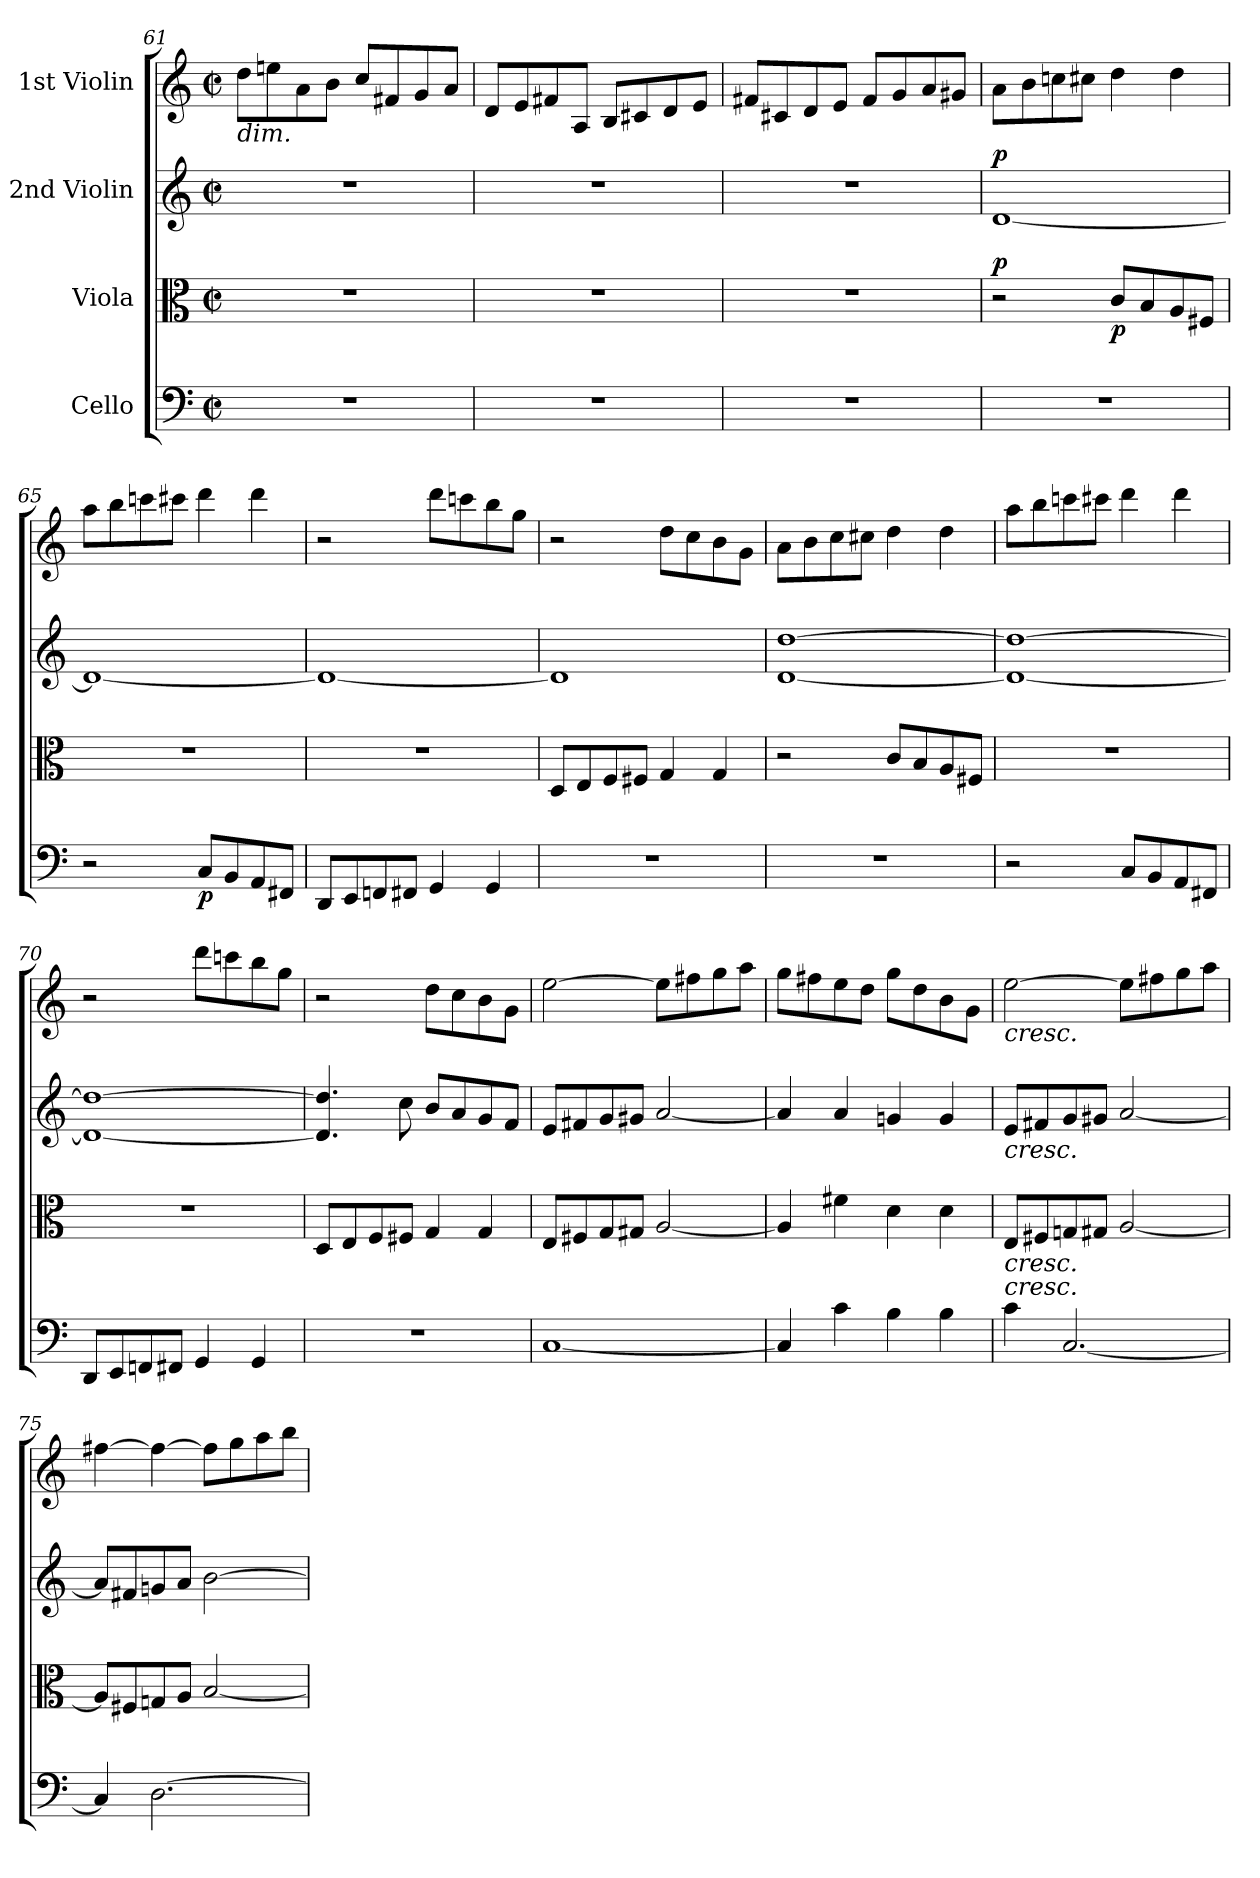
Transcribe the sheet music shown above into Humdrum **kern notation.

**kern	**dynam	**kern	**dynam	**kern	**dynam	**kern
*part4	*part4	*part3	*part3	*part2	*part2	*part1
*staff4	*staff4	*staff3	*staff3	*staff2	*staff2	*staff1
*I"Cello	*	*I"Viola	*	*I"2nd Violin	*	*I"1st Violin
*clefF4	*	*clefC3	*	*clefG2	*	*clefG2
*k[]	*	*k[]	*	*k[]	*	*k[]
*M2/2	*	*M2/2	*	*M2/2	*	*M2/2
*met(c|)	*	*met(c|)	*	*met(c|)	*	*met(c|)
=61	=61	=61	=61	=61	=61	=61
!	!	!	!	!	!	!LO:TX:b:i:t=dim.
1r	.	1r	.	1r	.	8dd\L
.	.	.	.	.	.	8een\
.	.	.	.	.	.	8a\
.	.	.	.	.	.	8b\J
.	.	.	.	.	.	8cc/L
.	.	.	.	.	.	8f#X/
.	.	.	.	.	.	8g/
.	.	.	.	.	.	8a/J
=62	=62	=62	=62	=62	=62	=62
1r	.	1r	.	1r	.	8d/L
.	.	.	.	.	.	8e/
.	.	.	.	.	.	8f#X/
.	.	.	.	.	.	8A/J
.	.	.	.	.	.	8B/L
.	.	.	.	.	.	8c#X/
.	.	.	.	.	.	8d/
.	.	.	.	.	.	8e/J
=63	=63	=63	=63	=63	=63	=63
1r	.	1r	.	1r	.	8f#X/L
.	.	.	.	.	.	8c#X/
.	.	.	.	.	.	8d/
.	.	.	.	.	.	8e/J
.	.	.	.	.	.	8f#/L
.	.	.	.	.	.	8g/
.	.	.	.	.	.	8a/
.	.	.	.	.	.	8g#X/J
=64	=64	=64	=64	=64	=64	=64
!	!	!	!LO:DY:a	!	!LO:DY:a	!
1r	.	2r	p	[1d	p	8a\L
.	.	.	.	.	.	8b\
.	.	.	.	.	.	8ccn\
.	.	.	.	.	.	8cc#X\J
!	!	!	!LO:DY:b	!	!	!
.	.	8c/L	p	.	.	4dd\
.	.	8B/	.	.	.	.
.	.	8A/	.	.	.	4dd\
.	.	8F#X/J	.	.	.	.
=65	=65	=65	=65	=65	=65	=65
2r	.	1r	.	1d_	.	8aa\L
.	.	.	.	.	.	8bb\
.	.	.	.	.	.	8cccn\
.	.	.	.	.	.	8ccc#X\J
!	!LO:DY:b	!	!	!	!	!
8C/L	p	.	.	.	.	4ddd\
8BB/	.	.	.	.	.	.
8AA/	.	.	.	.	.	4ddd\
8FF#X/J	.	.	.	.	.	.
=66	=66	=66	=66	=66	=66	=66
8DD/L	.	1r	.	1d_	.	2r
8EE/	.	.	.	.	.	.
8FFn/	.	.	.	.	.	.
8FF#X/J	.	.	.	.	.	.
4GG/	.	.	.	.	.	8ddd\L
.	.	.	.	.	.	8cccn\
4GG/	.	.	.	.	.	8bb\
.	.	.	.	.	.	8gg\J
=67	=67	=67	=67	=67	=67	=67
1r	.	8D/L	.	1d]	.	2r
.	.	8E/	.	.	.	.
.	.	8F/	.	.	.	.
.	.	8F#X/J	.	.	.	.
.	.	4G/	.	.	.	8dd\L
.	.	.	.	.	.	8cc\
.	.	4G/	.	.	.	8b\
.	.	.	.	.	.	8g\J
=68	=68	=68	=68	=68	=68	=68
1r	.	2r	.	[1d [1dd	.	8a\L
.	.	.	.	.	.	8b\
.	.	.	.	.	.	8cc\
.	.	.	.	.	.	8cc#X\J
.	.	8c/L	.	.	.	4dd\
.	.	8B/	.	.	.	.
.	.	8A/	.	.	.	4dd\
.	.	8F#X/J	.	.	.	.
=69	=69	=69	=69	=69	=69	=69
2r	.	1r	.	1d_ 1dd_	.	8aa\L
.	.	.	.	.	.	8bb\
.	.	.	.	.	.	8cccn\
.	.	.	.	.	.	8ccc#X\J
8C/L	.	.	.	.	.	4ddd\
8BB/	.	.	.	.	.	.
8AA/	.	.	.	.	.	4ddd\
8FF#X/J	.	.	.	.	.	.
=70	=70	=70	=70	=70	=70	=70
8DD/L	.	1r	.	1d_ 1dd_	.	2r
8EE/	.	.	.	.	.	.
8FFn/	.	.	.	.	.	.
8FF#X/J	.	.	.	.	.	.
4GG/	.	.	.	.	.	8ddd\L
.	.	.	.	.	.	8cccn\
4GG/	.	.	.	.	.	8bb\
.	.	.	.	.	.	8gg\J
=71	=71	=71	=71	=71	=71	=71
1r	.	8D/L	.	4.d/] 4.dd/]	.	2r
.	.	8E/	.	.	.	.
.	.	8F/	.	.	.	.
.	.	8F#X/J	.	8cc\	.	.
.	.	4G/	.	8b/L	.	8dd\L
.	.	.	.	8a/	.	8cc\
.	.	4G/	.	8g/	.	8b\
.	.	.	.	8f/J	.	8g\J
=72	=72	=72	=72	=72	=72	=72
[1C	.	8E/L	.	8e/L	.	[2ee\
.	.	8F#X/	.	8f#X/	.	.
.	.	8G/	.	8g/	.	.
.	.	8G#X/J	.	8g#X/J	.	.
.	.	[2A/	.	[2a/	.	8ee\L]
.	.	.	.	.	.	8ff#X\
.	.	.	.	.	.	8gg\
.	.	.	.	.	.	8aa\J
=73	=73	=73	=73	=73	=73	=73
4C/]	.	4A/]	.	4a/]	.	8gg\L
.	.	.	.	.	.	8ff#X\
4c\	.	4f#X\	.	4a/	.	8ee\
.	.	.	.	.	.	8dd\J
4B\	.	4d\	.	4gn/	.	8gg\L
.	.	.	.	.	.	8dd\
4B\	.	4d\	.	4g/	.	8b\
.	.	.	.	.	.	8g\J
=74	=74	=74	=74	=74	=74	=74
!	!	!	!	!	!	!LO:TX:b:i:t=cresc.
!	!	!	!	!LO:TX:b:i:t=cresc.	!	!
!	!	!LO:TX:b:i:t=cresc.	!	!	!	!
!LO:TX:a:i:t=cresc.	!	!	!	!	!	!
4c\	.	8E/L	.	8e/L	.	[2ee\
.	.	8F#X/	.	8f#X/	.	.
[2.C/	.	8Gn/	.	8g/	.	.
.	.	8G#X/J	.	8g#X/J	.	.
.	.	[2A/	.	[2a/	.	8ee\L]
.	.	.	.	.	.	8ff#X\
.	.	.	.	.	.	8gg\
.	.	.	.	.	.	8aa\J
=75	=75	=75	=75	=75	=75	=75
4C/]	.	8A/L]	.	8a/L]	.	[4ff#X\
.	.	8F#X/	.	8f#X/	.	.
[2.D\	.	8Gn/	.	8gn/	.	4ff#\_
.	.	8A/J	.	8a/J	.	.
.	.	[2B/	.	[2b\	.	8ff#\L]
.	.	.	.	.	.	8gg\
.	.	.	.	.	.	8aa\
.	.	.	.	.	.	8bb\J
=	=	=	=	=	=	=
*-	*-	*-	*-	*-	*-	*-
